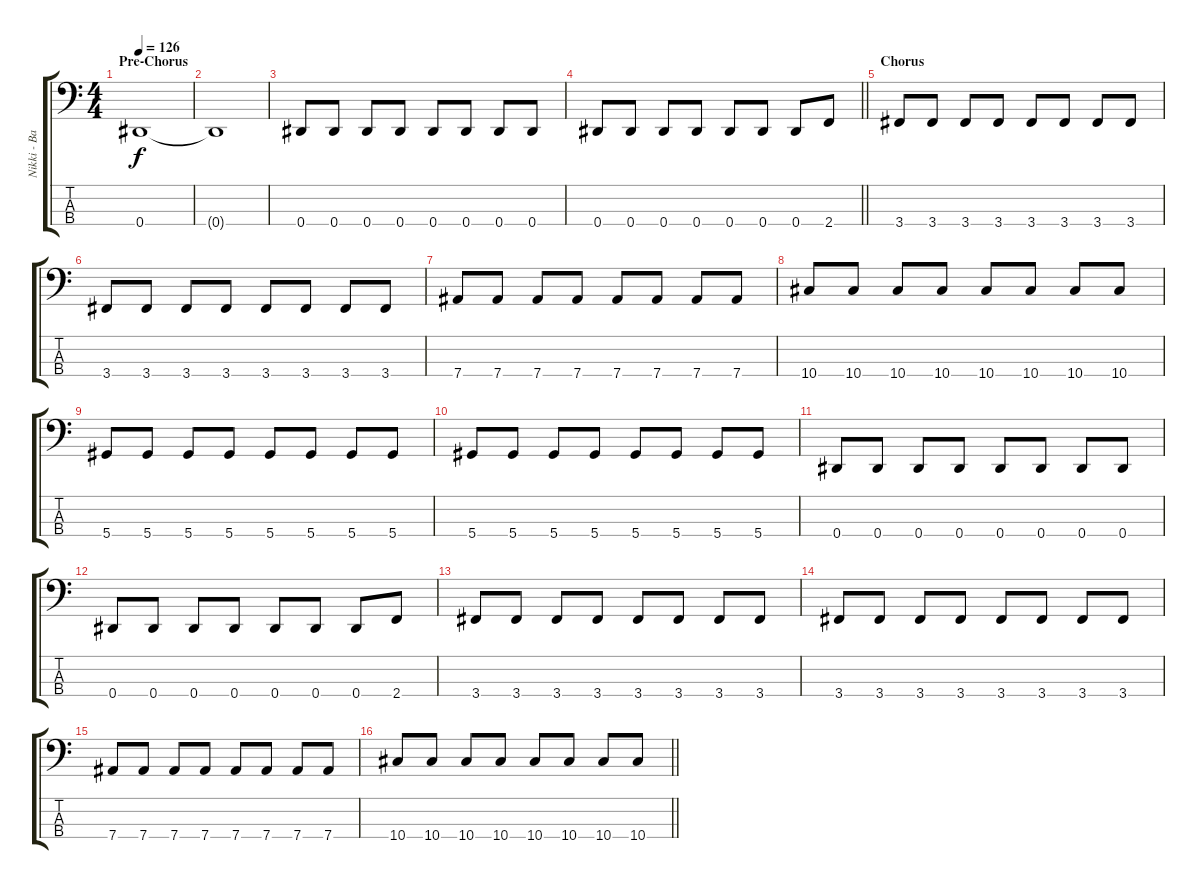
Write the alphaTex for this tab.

\track ("Nikki - Bass" "Nikki - Ba") {instrument electricbasspick}
\staff {score tabs}
\tuning (Gb2 Db2 Ab1 Eb1) {hide}
\ts (4 4)
\section ("" "Pre-Chorus")
\tempo 126
\clef f4
\ks c
0.4.1{dy f} |
0.4{t}.1 |
0.4.8 0.4.8 0.4.8 0.4.8 0.4.8 0.4.8 0.4.8 0.4.8 |
\barLineRight lightlight
0.4.8 0.4.8 0.4.8 0.4.8 0.4.8 0.4.8 0.4.8 2.4.8 |
\section ("" "Chorus")
3.4.8 3.4.8 3.4.8 3.4.8 3.4.8 3.4.8 3.4.8 3.4.8 |
3.4.8 3.4.8 3.4.8 3.4.8 3.4.8 3.4.8 3.4.8 3.4.8 |
7.4.8 7.4.8 7.4.8 7.4.8 7.4.8 7.4.8 7.4.8 7.4.8 |
10.4.8 10.4.8 10.4.8 10.4.8 10.4.8 10.4.8 10.4.8 10.4.8 |
5.4.8 5.4.8 5.4.8 5.4.8 5.4.8 5.4.8 5.4.8 5.4.8 |
5.4.8 5.4.8 5.4.8 5.4.8 5.4.8 5.4.8 5.4.8 5.4.8 |
0.4.8 0.4.8 0.4.8 0.4.8 0.4.8 0.4.8 0.4.8 0.4.8 |
0.4.8 0.4.8 0.4.8 0.4.8 0.4.8 0.4.8 0.4.8 2.4.8 |
3.4.8 3.4.8 3.4.8 3.4.8 3.4.8 3.4.8 3.4.8 3.4.8 |
3.4.8 3.4.8 3.4.8 3.4.8 3.4.8 3.4.8 3.4.8 3.4.8 |
7.4.8 7.4.8 7.4.8 7.4.8 7.4.8 7.4.8 7.4.8 7.4.8 |
\barLineRight lightlight
10.4.8 10.4.8 10.4.8 10.4.8 10.4.8 10.4.8 10.4.8 10.4.8
